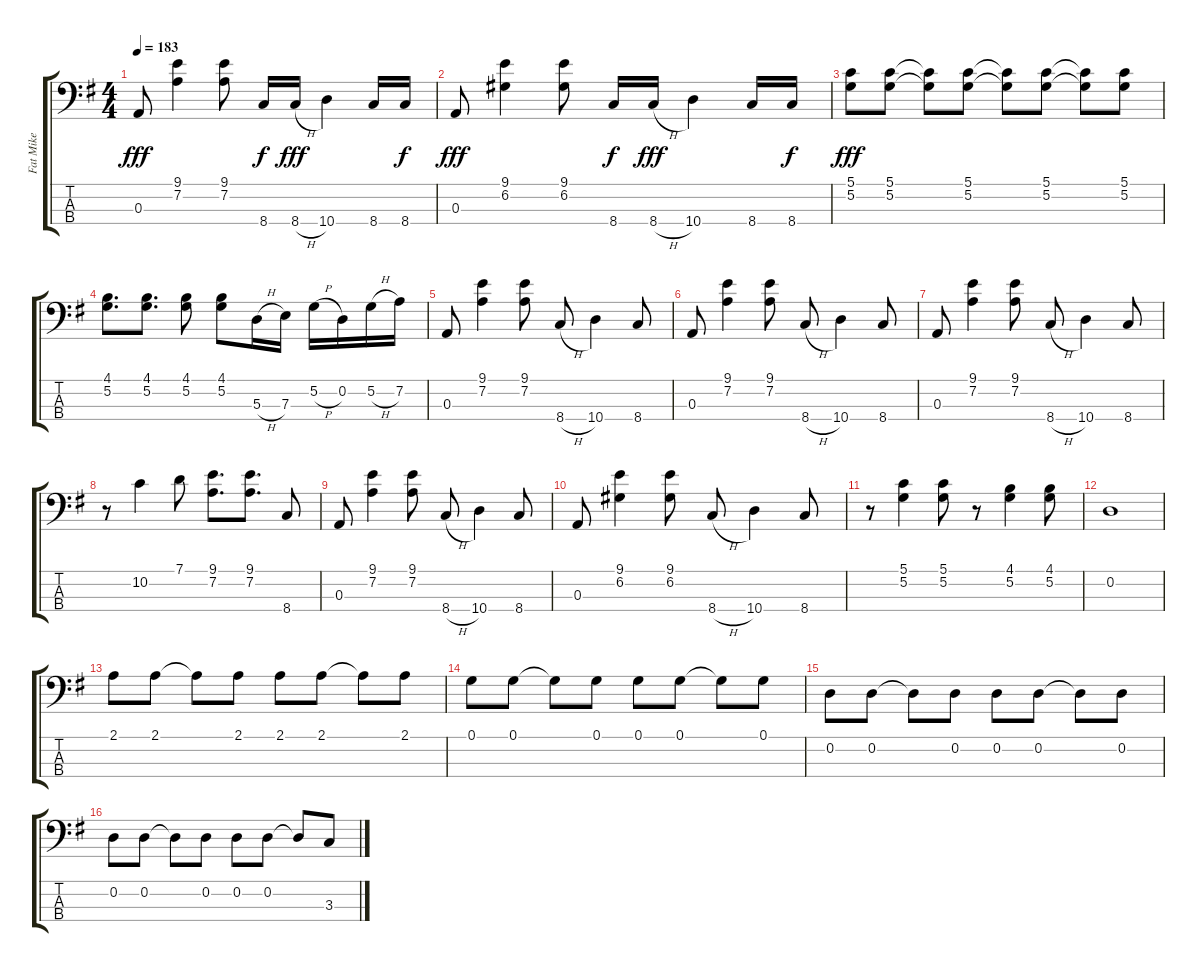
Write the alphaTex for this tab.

\track ("Fat Mike" "Fat Mike") {instrument electricbasspick}
\staff {score tabs}
\tuning (G2 D2 A1 E1) {hide}
\ts (4 4)
\tempo 183
\clef f4
\ks eminor
0.3.8{dy fff} (9.1 7.2).4 (9.1 7.2).8 8.4.16{dy f} 8.4{h}.16{dy fff} 10.4.4 8.4.16 8.4.16{dy f} |
0.3.8{dy fff} (9.1 6.2).4 (9.1 6.2).8 8.4.16{dy f} 8.4{h}.16{dy fff} 10.4.4 8.4.16 8.4.16{dy f} |
(5.1 5.2).8{dy fff} (5.1 5.2).8 (5.1{t} 5.2{t}).8 (5.1 5.2).8 (5.1{t} 5.2{t}).8 (5.1 5.2).8 (5.1{t} 5.2{t}).8 (5.1 5.2).8 |
(4.1 5.2).8{d} (4.1 5.2).8{d} (4.1 5.2).8 (4.1 5.2).8 5.3{h}.16 7.3.16 5.2{h}.16 0.2.16 5.2{h}.16 7.2.16 |
0.3.8 (9.1 7.2).4 (9.1 7.2).8 8.4{h}.8 10.4.4 8.4.8 |
0.3.8 (9.1 7.2).4 (9.1 7.2).8 8.4{h}.8 10.4.4 8.4.8 |
0.3.8 (9.1 7.2).4 (9.1 7.2).8 8.4{h}.8 10.4.4 8.4.8 |
r.8 10.2.4 7.1.8 (9.1 7.2).8{d} (9.1 7.2).8{d} 8.4.8 |
0.3.8 (9.1 7.2).4 (9.1 7.2).8 8.4{h}.8 10.4.4 8.4.8 |
0.3.8 (9.1 6.2).4 (9.1 6.2).8 8.4{h}.8 10.4.4 8.4.8 |
r.8 (5.1 5.2).4 (5.1 5.2).8 r.8 (4.1 5.2).4 (4.1 5.2).8 |
0.2.1 |
2.1.8 2.1.8 2.1{t}.8 2.1.8 2.1.8 2.1.8 2.1{t}.8 2.1.8 |
0.1.8 0.1.8 0.1{t}.8 0.1.8 0.1.8 0.1.8 0.1{t}.8 0.1.8 |
0.2.8 0.2.8 0.2{t}.8 0.2.8 0.2.8 0.2.8 0.2{t}.8 0.2.8 |
0.2.8 0.2.8 0.2{t}.8 0.2.8 0.2.8 0.2.8 0.2{t}.8 3.3.8
